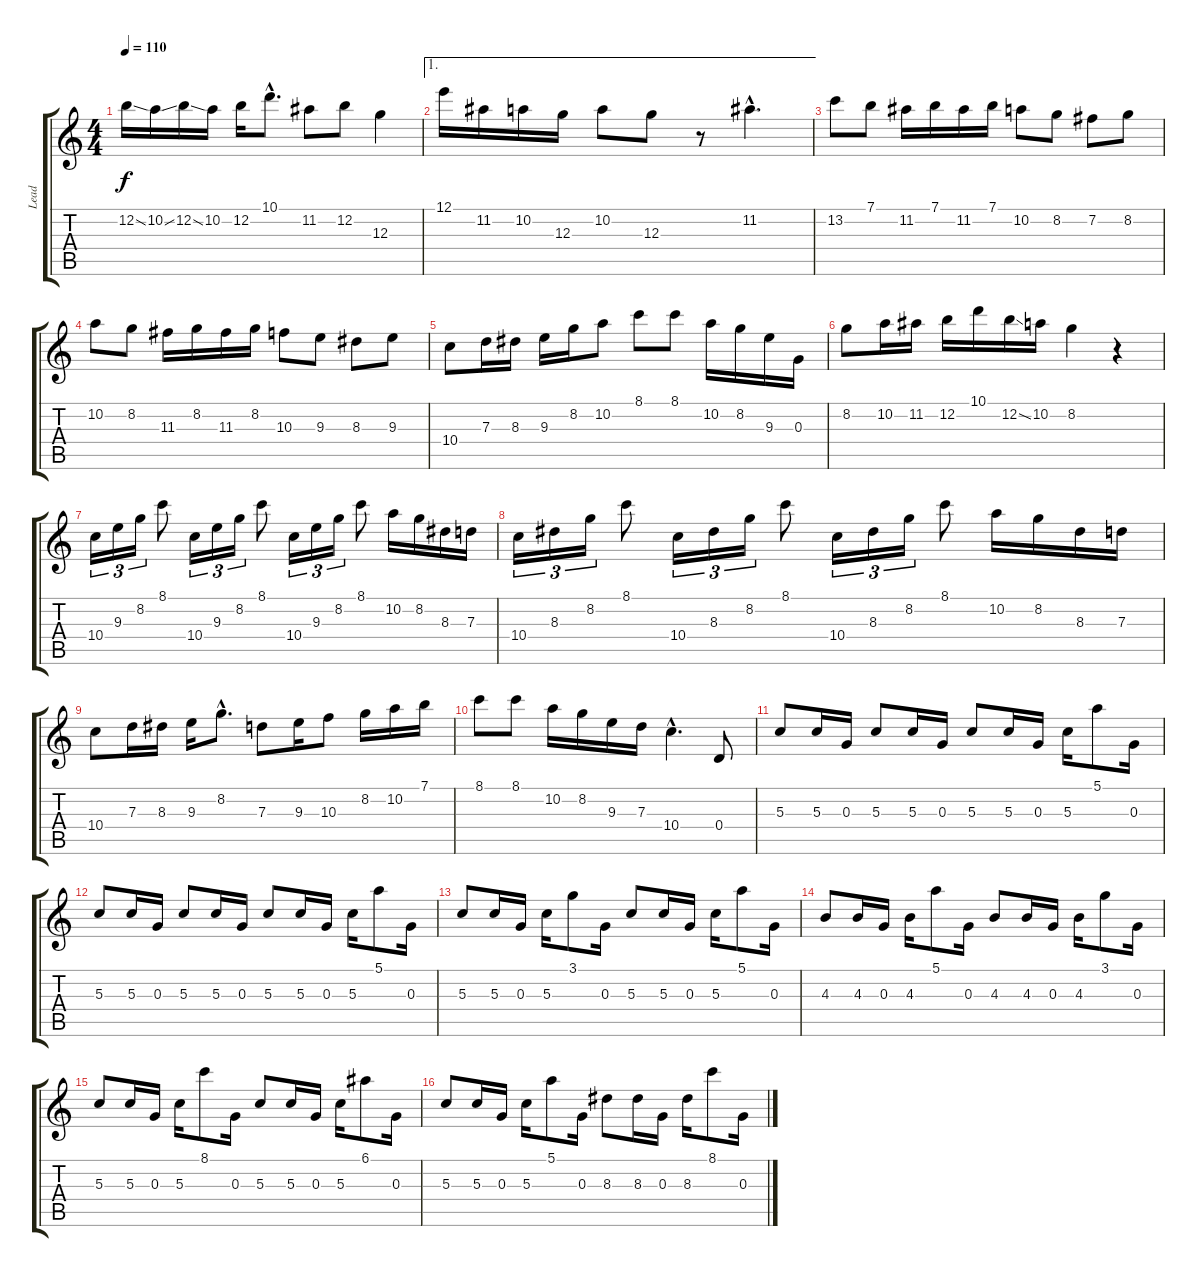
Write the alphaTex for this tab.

\track ("Lead" "Lead") {instrument electricguitarjazz}
\staff {score tabs}
\tuning (E4 B3 G3 D3 A2 E2) {hide}
\ts (4 4)
\tempo 110
\clef g2
\ks c
12.2{ss}.16{dy f} 10.2{ss}.16 12.2{ss}.16 10.2.16 12.2.16 10.1{hac}.8{d} 11.2.8 12.2.8 12.3.4 |
\ae 1
12.1.16 11.2.16 10.2.16 12.3.16 10.2.8 12.3.8 r.8 11.2{hac}.4{d} |
13.2.8 7.1.8 11.2.16 7.1.16 11.2.16 7.1.16 10.2.8 8.2.8 7.2.8 8.2.8 |
10.2.8 8.2.8 11.3.16 8.2.16 11.3.16 8.2.16 10.3.8 9.3.8 8.3.8 9.3.8 |
10.4.8 7.3.16 8.3.16 9.3.16 8.2.16 10.2.8 8.1.8 8.1.8 10.2.16 8.2.16 9.3.16 0.3.16 |
8.2.8 10.2.16 11.2.16 12.2.16 10.1.16 12.2{ss}.16 10.2.16 8.2.4 r.4 |
10.4.16{tu (3 2)} 9.3.16{tu (3 2)} 8.2.16{tu (3 2)} 8.1.8 10.4.16{tu (3 2)} 9.3.16{tu (3 2)} 8.2.16{tu (3 2)} 8.1.8 10.4.16{tu (3 2)} 9.3.16{tu (3 2)} 8.2.16{tu (3 2)} 8.1.8 10.2.16 8.2.16 8.3.16 7.3.16 |
10.4.16{tu (3 2)} 8.3.16{tu (3 2)} 8.2.16{tu (3 2)} 8.1.8 10.4.16{tu (3 2)} 8.3.16{tu (3 2)} 8.2.16{tu (3 2)} 8.1.8 10.4.16{tu (3 2)} 8.3.16{tu (3 2)} 8.2.16{tu (3 2)} 8.1.8 10.2.16 8.2.16 8.3.16 7.3.16 |
10.4.8 7.3.16 8.3.16 9.3.16 8.2{hac}.8{d} 7.3.8 9.3.16 10.3.8 8.2.16 10.2.16 7.1.16 |
8.1.8 8.1.8 10.2.16 8.2.16 9.3.16 7.3.16 10.4{hac}.4{d} 0.4.8 |
5.3.8 5.3.16 0.3.16 5.3.8 5.3.16 0.3.16 5.3.8 5.3.16 0.3.16 5.3.16 5.1.8 0.3.16 |
5.3.8 5.3.16 0.3.16 5.3.8 5.3.16 0.3.16 5.3.8 5.3.16 0.3.16 5.3.16 5.1.8 0.3.16 |
5.3.8 5.3.16 0.3.16 5.3.16 3.1.8 0.3.16 5.3.8 5.3.16 0.3.16 5.3.16 5.1.8 0.3.16 |
4.3.8 4.3.16 0.3.16 4.3.16 5.1.8 0.3.16 4.3.8 4.3.16 0.3.16 4.3.16 3.1.8 0.3.16 |
5.3.8 5.3.16 0.3.16 5.3.16 8.1.8 0.3.16 5.3.8 5.3.16 0.3.16 5.3.16 6.1.8 0.3.16 |
5.3.8 5.3.16 0.3.16 5.3.16 5.1.8 0.3.16 8.3.8 8.3.16 0.3.16 8.3.16 8.1.8 0.3.16
